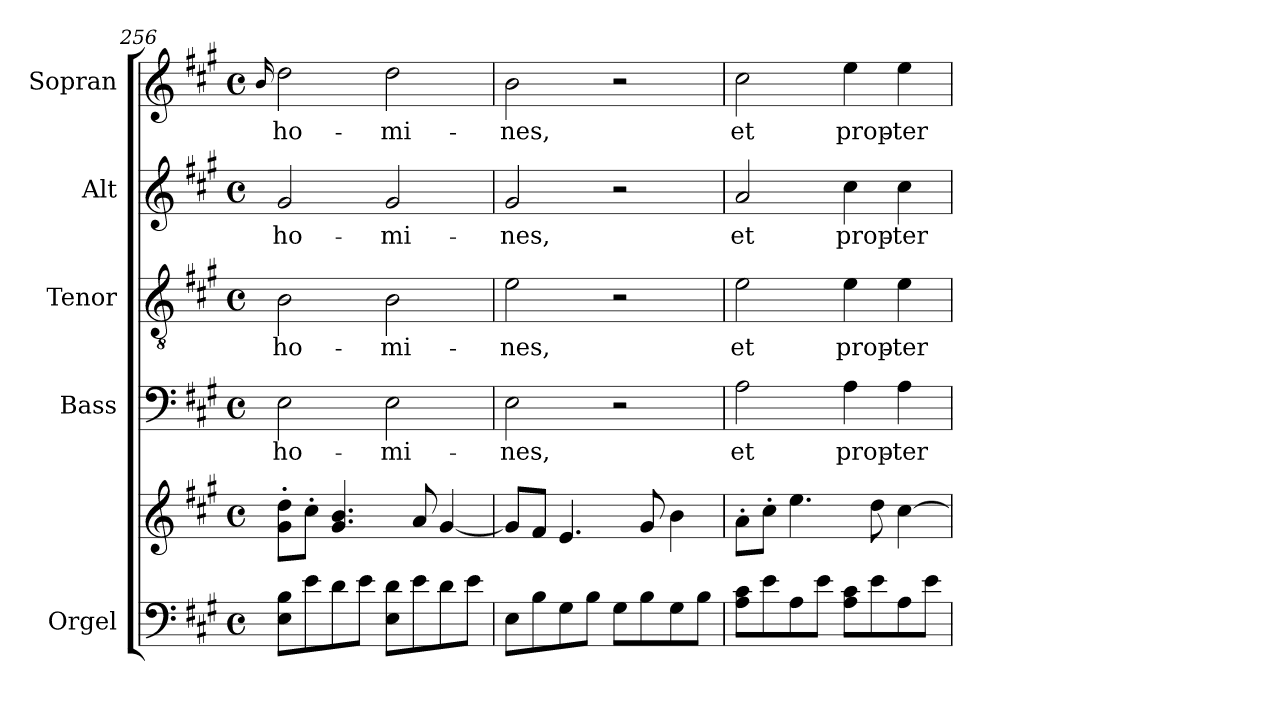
**kern	**kern	**kern	**text	**kern	**text	**kern	**text	**kern	**text
*part5	*part5	*part4	*part4	*part3	*part3	*part2	*part2	*part1	*part1
*staff6	*staff5	*staff4	*staff4	*staff3	*staff3	*staff2	*staff2	*staff1	*staff1
*I"Orgel	*	*I"Bass	*	*I"Tenor	*	*I"Alt	*	*I"Sopran	*
*I'Org.	*	*I'B.	*	*I'T.	*	*I'A.	*	*I'S.	*
*clefF4	*clefG2	*clefF4	*	*clefGv2	*	*clefG2	*	*clefG2	*
*k[f#c#g#]	*k[f#c#g#]	*k[f#c#g#]	*	*k[f#c#g#]	*	*k[f#c#g#]	*	*k[f#c#g#]	*
*A:	*A:	*A:	*	*A:	*	*A:	*	*A:	*
*M4/4	*M4/4	*M4/4	*	*M4/4	*	*M4/4	*	*M4/4	*
*met(c)	*met(c)	*met(c)	*	*met(c)	*	*met(c)	*	*met(c)	*
=256	=256	=256	=256	=256	=256	=256	=256	=256	=256
.	.	.	.	.	.	.	.	16qqb/	.
!	!	!	!LO:LY:b	!	!LO:LY:b	!	!LO:LY:b	!	!LO:LY:b
8E\ 8B\L	8g#\'> 8dd\'>L	2E\	ho-	2B\	ho-	2g#/	ho-	2dd\	ho-
8e\	8cc#'>\J	.	.	.	.	.	.	.	.
8d\	4.g#/ 4.b/	.	.	.	.	.	.	.	.
8e\J	.	.	.	.	.	.	.	.	.
!	!	!	!LO:LY:b	!	!LO:LY:b	!	!LO:LY:b	!	!LO:LY:b
8E\ 8d\L	.	2E\	-mi-	2B\	-mi-	2g#/	-mi-	2dd\	-mi-
8e\	8a/	.	.	.	.	.	.	.	.
8d\	[4g#/	.	.	.	.	.	.	.	.
8e\J	.	.	.	.	.	.	.	.	.
=257	=257	=257	=257	=257	=257	=257	=257	=257	=257
!	!	!	!LO:LY:b	!	!LO:LY:b	!	!LO:LY:b	!	!LO:LY:b
8E\L	8g#/L]	2E\	-nes,	2e\	-nes,	2g#/	-nes,	2b\	-nes,
8B\	8f#/J	.	.	.	.	.	.	.	.
8G#\	4.e/	.	.	.	.	.	.	.	.
8B\J	.	.	.	.	.	.	.	.	.
8G#\L	.	2r	.	2r	.	2r	.	2r	.
8B\	8g#/	.	.	.	.	.	.	.	.
8G#\	4b\	.	.	.	.	.	.	.	.
8B\J	.	.	.	.	.	.	.	.	.
=258	=258	=258	=258	=258	=258	=258	=258	=258	=258
!	!	!	!LO:LY:b	!	!LO:LY:b	!	!LO:LY:b	!	!LO:LY:b
8A\ 8c#\L	8a'>\L	2A\	et	2e\	et	2a/	et	2cc#\	et
8e\	8cc#'>\J	.	.	.	.	.	.	.	.
8A\	4.ee\	.	.	.	.	.	.	.	.
8e\J	.	.	.	.	.	.	.	.	.
!	!	!	!LO:LY:b	!	!LO:LY:b	!	!LO:LY:b	!	!LO:LY:b
8A\ 8c#\L	.	4A\	prop-	4e\	prop-	4cc#\	prop-	4ee\	prop-
8e\	8dd\	.	.	.	.	.	.	.	.
!	!	!	!LO:LY:b	!	!LO:LY:b	!	!LO:LY:b	!	!LO:LY:b
8A\	[4cc#\	4A\	-ter	4e\	-ter	4cc#\	-ter	4ee\	-ter
8e\J	.	.	.	.	.	.	.	.	.
=	=	=	=	=	=	=	=	=	=
*-	*-	*-	*-	*-	*-	*-	*-	*-	*-
